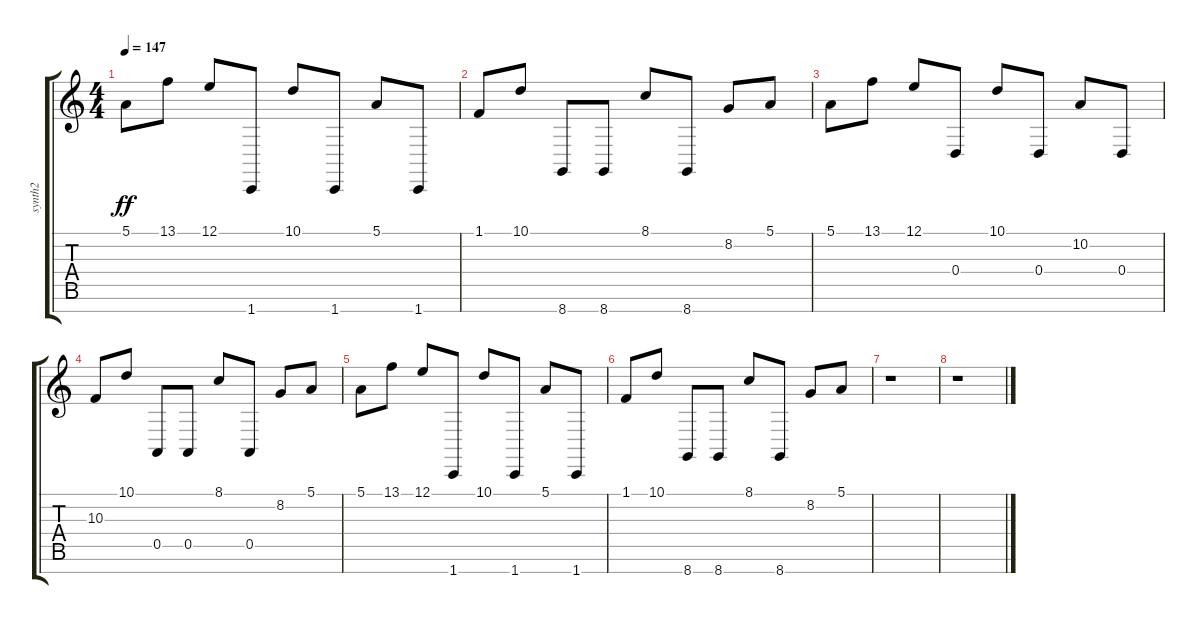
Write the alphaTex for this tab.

\track ("synth2" "synth2") {instrument lead2sawtooth}
\staff {score tabs}
\tuning (E4 B3 G3 D3 A2 E2 B1) {hide}
\ts (4 4)
\tempo 147
\clef g2
\ks c
5.1.8{dy ff} 13.1.8 12.1.8 1.7.8 10.1.8 1.7.8 5.1.8 1.7.8 |
1.1.8 10.1.8 8.7.8 8.7.8 8.1.8 8.7.8 8.2.8 5.1.8 |
5.1.8 13.1.8 12.1.8 0.4.8 10.1.8 0.4.8 10.2.8 0.4.8 |
10.3.8 10.1.8 0.5.8 0.5.8 8.1.8 0.5.8 8.2.8 5.1.8 |
5.1.8 13.1.8 12.1.8 1.7.8 10.1.8 1.7.8 5.1.8 1.7.8 |
1.1.8 10.1.8 8.7.8 8.7.8 8.1.8 8.7.8 8.2.8 5.1.8 |
r.1 |
r.1
